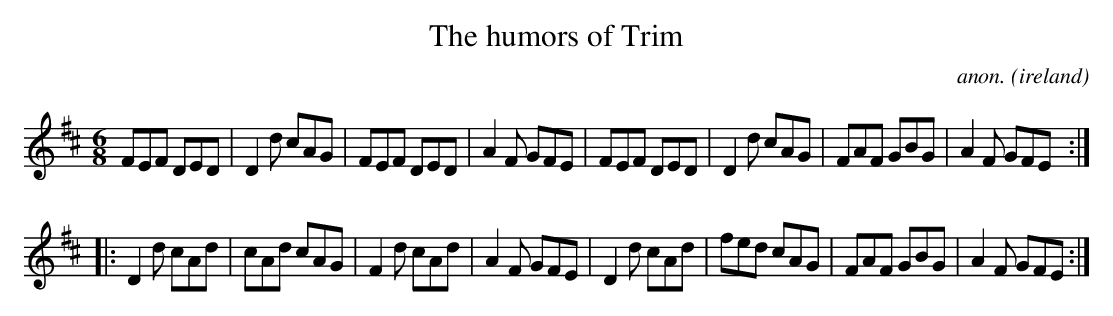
X:1
T:The humors of Trim
O:ireland
C:anon.
M:6/8
L:1/8
K:Edor
FEF DED|D2d cAG|FEF DED|A2F GFE|FEF DED|D2d cAG|FAF GBG|A2F GFE:|
|:D2d cAd|cAd cAG|F2d cAd|A2F GFE|D2d cAd|fed cAG|FAF GBG|A2F GFE:|
